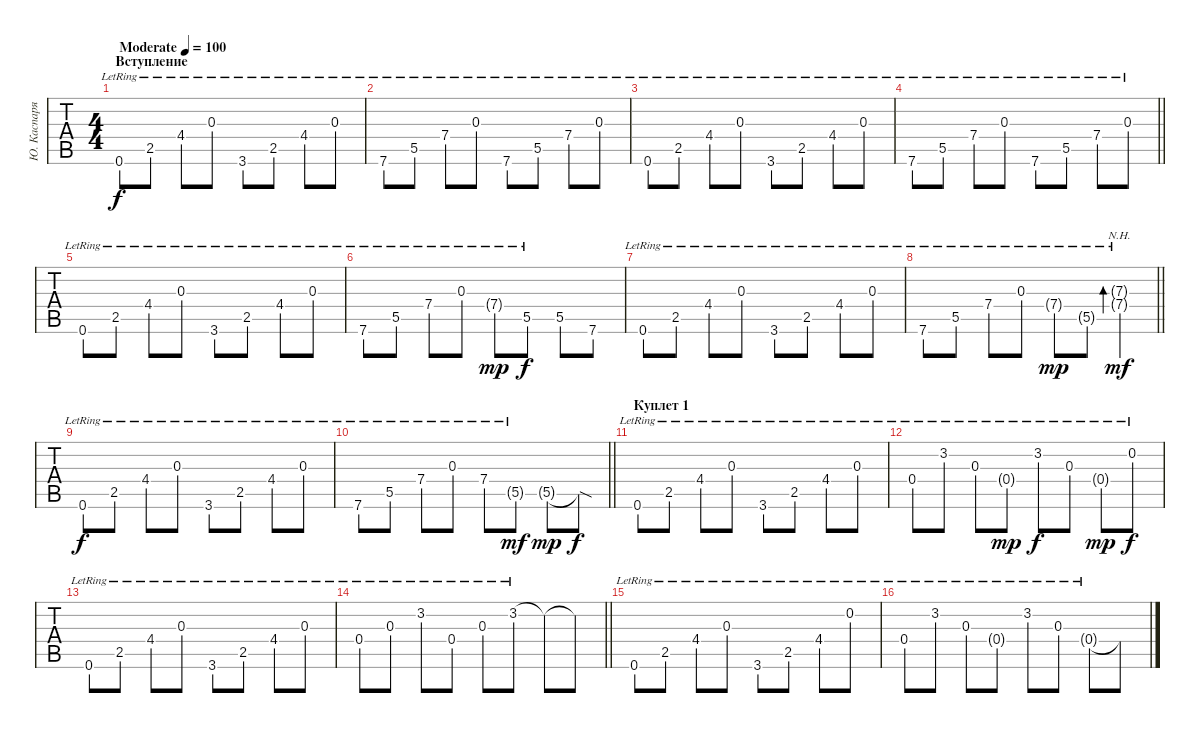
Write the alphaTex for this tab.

\track ("Ю. Каспарян" "Ю. Каспаря") {instrument electricguitarjazz}
\staff {tabs}
\tuning (E4 B3 G3 D3 A2 E2) {hide}
\ts (4 4)
\section ("" "Вступление")
\tempo (100 "Moderate")
\clef g2
\ks c
0.6{lr}.8{dy f instrument electricguitarjazz} 2.5{lr}.8 4.4{lr}.8 0.3{lr}.8 3.6{lr}.8 2.5{lr}.8 4.4{lr}.8 0.3{lr}.8 |
7.6{lr}.8 5.5{lr}.8 7.4{lr}.8 0.3{lr}.8 7.6{lr}.8 5.5{lr}.8 7.4{lr}.8 0.3{lr}.8 |
0.6{lr}.8 2.5{lr}.8 4.4{lr}.8 0.3{lr}.8 3.6{lr}.8 2.5{lr}.8 4.4{lr}.8 0.3{lr}.8 |
\barLineRight lightlight
7.6{lr}.8 5.5{lr}.8 7.4{lr}.8 0.3{lr}.8 7.6{lr}.8 5.5{lr}.8 7.4{lr}.8 0.3{lr}.8 |
0.6{lr}.8 2.5{lr}.8 4.4{lr}.8 0.3{lr}.8 3.6{lr}.8 2.5{lr}.8 4.4{lr}.8 0.3{lr}.8 |
7.6{lr}.8 5.5{lr}.8 7.4{lr}.8 0.3{lr}.8 7.4{g lr}.8{dy mp} 5.5{lr}.8{dy f} 5.5.8 7.6.8 |
0.6{lr}.8 2.5{lr}.8 4.4{lr}.8 0.3{lr}.8 3.6{lr}.8 2.5{lr}.8 4.4{lr}.8 0.3{lr}.8 |
\barLineRight lightlight
7.6{lr}.8 5.5{lr}.8 7.4{lr}.8 0.3{lr}.8 7.4{g lr}.8{dy mp} 5.5{g lr}.8 (7.3{nh g lr} 7.4{nh g lr}).4{bd 120 dy mf} |
0.6{lr}.8{dy f} 2.5{lr}.8 4.4{lr}.8 0.3{lr}.8 3.6{lr}.8 2.5{lr}.8 4.4{lr}.8 0.3{lr}.8 |
\barLineRight lightlight
7.6{lr}.8 5.5{lr}.8 7.4{lr}.8 0.3{lr}.8 7.4{lr}.8 5.5{g lr}.8{dy mf} 5.5{g}.8{dy mp} 5.5{sod t}.8{dy f} |
\section ("" "Куплет 1")
0.6{lr}.8 2.5{lr}.8 4.4{lr}.8 0.3{lr}.8 3.6{lr}.8 2.5{lr}.8 4.4{lr}.8 0.3{lr}.8 |
0.4{lr}.8 3.2{lr}.8 0.3{lr}.8 0.4{g lr}.8{dy mp} 3.2{lr}.8{dy f} 0.3{lr}.8 0.4{g lr}.8{dy mp} 0.2{lr}.8{dy f} |
0.6{lr}.8 2.5{lr}.8 4.4{lr}.8 0.3{lr}.8 3.6{lr}.8 2.5{lr}.8 4.4{lr}.8 0.3{lr}.8 |
\barLineRight lightlight
0.4{lr}.8 0.3{lr}.8 3.2{lr}.8 0.4{lr}.8 0.3{lr}.8 3.2{lr}.8 3.2{t}.8 3.2{t}.8 |
0.6{lr}.8 2.5{lr}.8 4.4{lr}.8 0.3{lr}.8 3.6{lr}.8 2.5{lr}.8 4.4{lr}.8 0.2{lr}.8 |
0.4{lr}.8 3.2{lr}.8 0.3{lr}.8 0.4{g lr}.8 3.2{lr}.8 0.3{lr}.8 0.4{g lr}.8 0.4{t}.8
